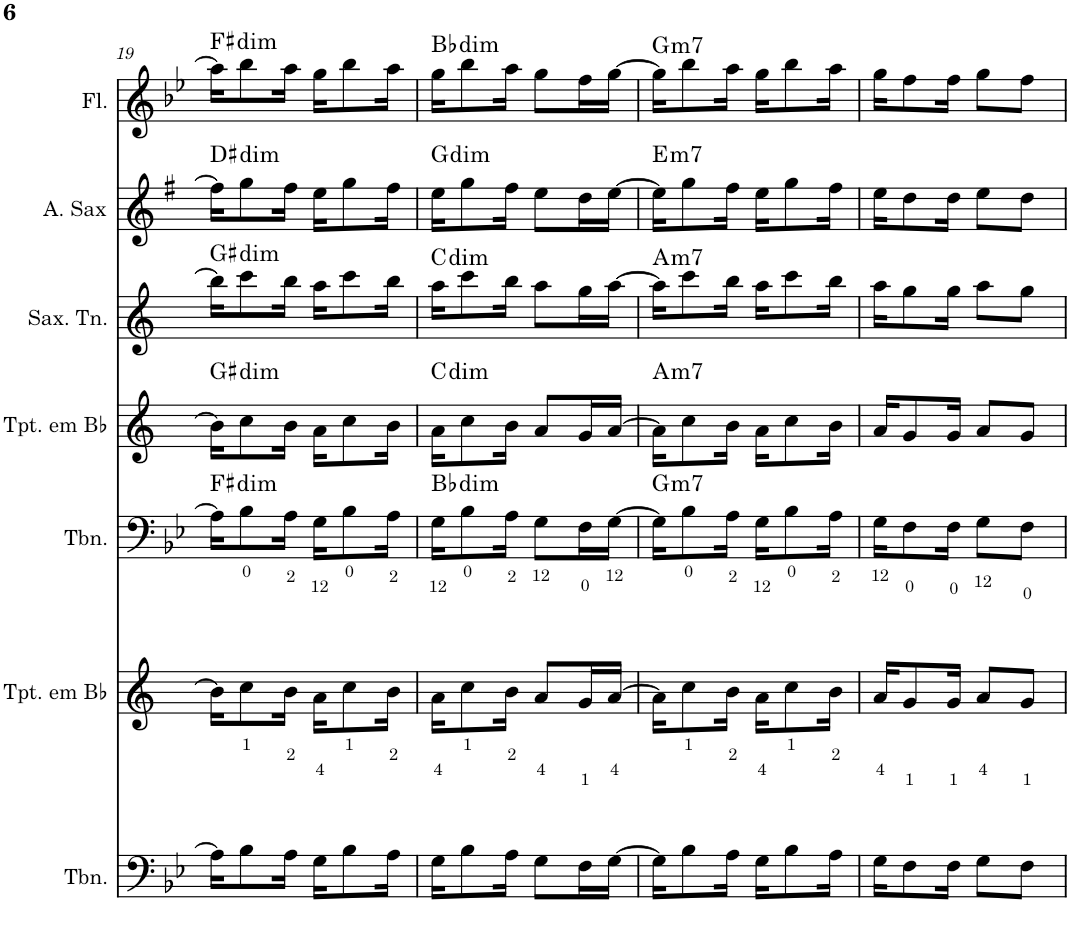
**kern	**kern	**kern	**harte	**kern	**harte	**kern	**harte	**kern	**harte	**kern	**harte
*part7	*part6	*part5	*part5	*part4	*part4	*part3	*part3	*part2	*part2	*part1	*part1
*staff7	*staff6	*staff5	*	*staff4	*	*staff3	*	*staff2	*	*staff1	*
*I"Trombone	*I"Trompete em Bb	*I"Trombone	*	*I"Trompete em Bb	*	*I"Saxofone Tenor	*	*I"Saxofone Alto	*	*I"Flauta Transversal	*
*I'Tbn.	*I'Tpt. em Bb	*I'Tbn.	*	*I'Tpt. em Bb	*	*I'Sax. Tn.	*	*	*	*I'Fl.	*
!!LO:PB:g=z
*clefF4	*clefG2	*clefF4	*	*clefG2	*	*clefG2	*	*clefG2	*	*clefG2	*
*	*Trd1c2	*	*	*Trd1c2	*	*Trd8c14	*	*Trd5c9	*	*	*
*k[b-e-]	*k[]	*k[b-e-]	*	*k[]	*	*k[]	*	*k[f#]	*	*k[b-e-]	*
*B-:	*	*B-:	*	*	*	*	*	*G:	*	*B-:	*
*M4/4	*M4/4	*M4/4	*	*M4/4	*	*M4/4	*	*M4/4	*	*M4/4	*
=19	=19	=19	=19	=19	=19	=19	=19	=19	=19	=19	=19
!	!	!	!LO:H:kt=dim	!	!LO:H:kt=dim	!	!LO:H:kt=dim	!	!LO:H:kt=dim	!	!LO:H:kt=dim
16A\KL]	16b\KL]	16A\KL]	F#:dim	16b\KL]	G#:dim	16bb\KL]	G#:dim	16ff#\KL]	D#:dim	16aa\KL]	F#:dim
8B-\	8cc\	8B-\	.	8cc\	.	8ccc\	.	8gg\	.	8bb-\	.
16A\Jk	16b\Jk	16A\Jk	.	16b\Jk	.	16bb\Jk	.	16ff#\Jk	.	16aa\Jk	.
16G\KL	16a\KL	16G\KL	.	16a\KL	.	16aa\KL	.	16ee\KL	.	16gg\KL	.
8B-\	8cc\	8B-\	.	8cc\	.	8ccc\	.	8gg\	.	8bb-\	.
16A\Jk	16b\Jk	16A\Jk	.	16b\Jk	.	16bb\Jk	.	16ff#\Jk	.	16aa\Jk	.
=20	=20	=20	=20	=20	=20	=20	=20	=20	=20	=20	=20
!	!	!	!LO:H:kt=dim	!	!LO:H:kt=dim	!	!LO:H:kt=dim	!	!LO:H:kt=dim	!	!LO:H:kt=dim
16G\KL	16a\KL	16G\KL	Bb:dim	16a\KL	C:dim	16aa\KL	C:dim	16ee\KL	G:dim	16gg\KL	Bb:dim
8B-\	8cc\	8B-\	.	8cc\	.	8ccc\	.	8gg\	.	8bb-\	.
16A\Jk	16b\Jk	16A\Jk	.	16b\Jk	.	16bb\Jk	.	16ff#\Jk	.	16aa\Jk	.
8G\L	8a/L	8G\L	.	8a/L	.	8aa\L	.	8ee\L	.	8gg\L	.
16F\L	16g/L	16F\L	.	16gn/L	.	16ggn\L	.	16dd\L	.	16ff\L	.
[16G\JJ	[16a/JJ	[16G\JJ	.	[16a/JJ	.	[16aa\JJ	.	[16ee\JJ	.	[16gg\JJ	.
=21	=21	=21	=21	=21	=21	=21	=21	=21	=21	=21	=21
!	!	!	!LO:H:kt=m7	!	!LO:H:kt=m7	!	!LO:H:kt=m7	!	!LO:H:kt=m7	!	!LO:H:kt=m7
16G\KL]	16a\KL]	16G\KL]	G:min7	16a\KL]	A:min7	16aa\KL]	A:min7	16ee\KL]	E:min7	16gg\KL]	G:min7
8B-\	8cc\	8B-\	.	8cc\	.	8ccc\	.	8gg\	.	8bb-\	.
16A\Jk	16b\Jk	16A\Jk	.	16b\Jk	.	16bb\Jk	.	16ff#\Jk	.	16aa\Jk	.
16G\KL	16a\KL	16G\KL	.	16a\KL	.	16aa\KL	.	16ee\KL	.	16gg\KL	.
8B-\	8cc\	8B-\	.	8cc\	.	8ccc\	.	8gg\	.	8bb-\	.
16A\Jk	16b\Jk	16A\Jk	.	16b\Jk	.	16bb\Jk	.	16ff#\Jk	.	16aa\Jk	.
=22	=22	=22	=22	=22	=22	=22	=22	=22	=22	=22	=22
16G\KL	16a/KL	16G\KL	.	16a/KL	.	16aa\KL	.	16ee\KL	.	16gg\KL	.
8F\	8g/	8F\	.	8g/	.	8gg\	.	8dd\	.	8ff\	.
16F\Jk	16g/Jk	16F\Jk	.	16g/Jk	.	16gg\Jk	.	16dd\Jk	.	16ff\Jk	.
8G\L	8a/L	8G\L	.	8a/L	.	8aa\L	.	8ee\L	.	8gg\L	.
8F\J	8g/J	8F\J	.	8g/J	.	8gg\J	.	8dd\J	.	8ff\J	.
=	=	=	=	=	=	=	=	=	=	=	=
*-	*-	*-	*-	*-	*-	*-	*-	*-	*-	*-	*-
